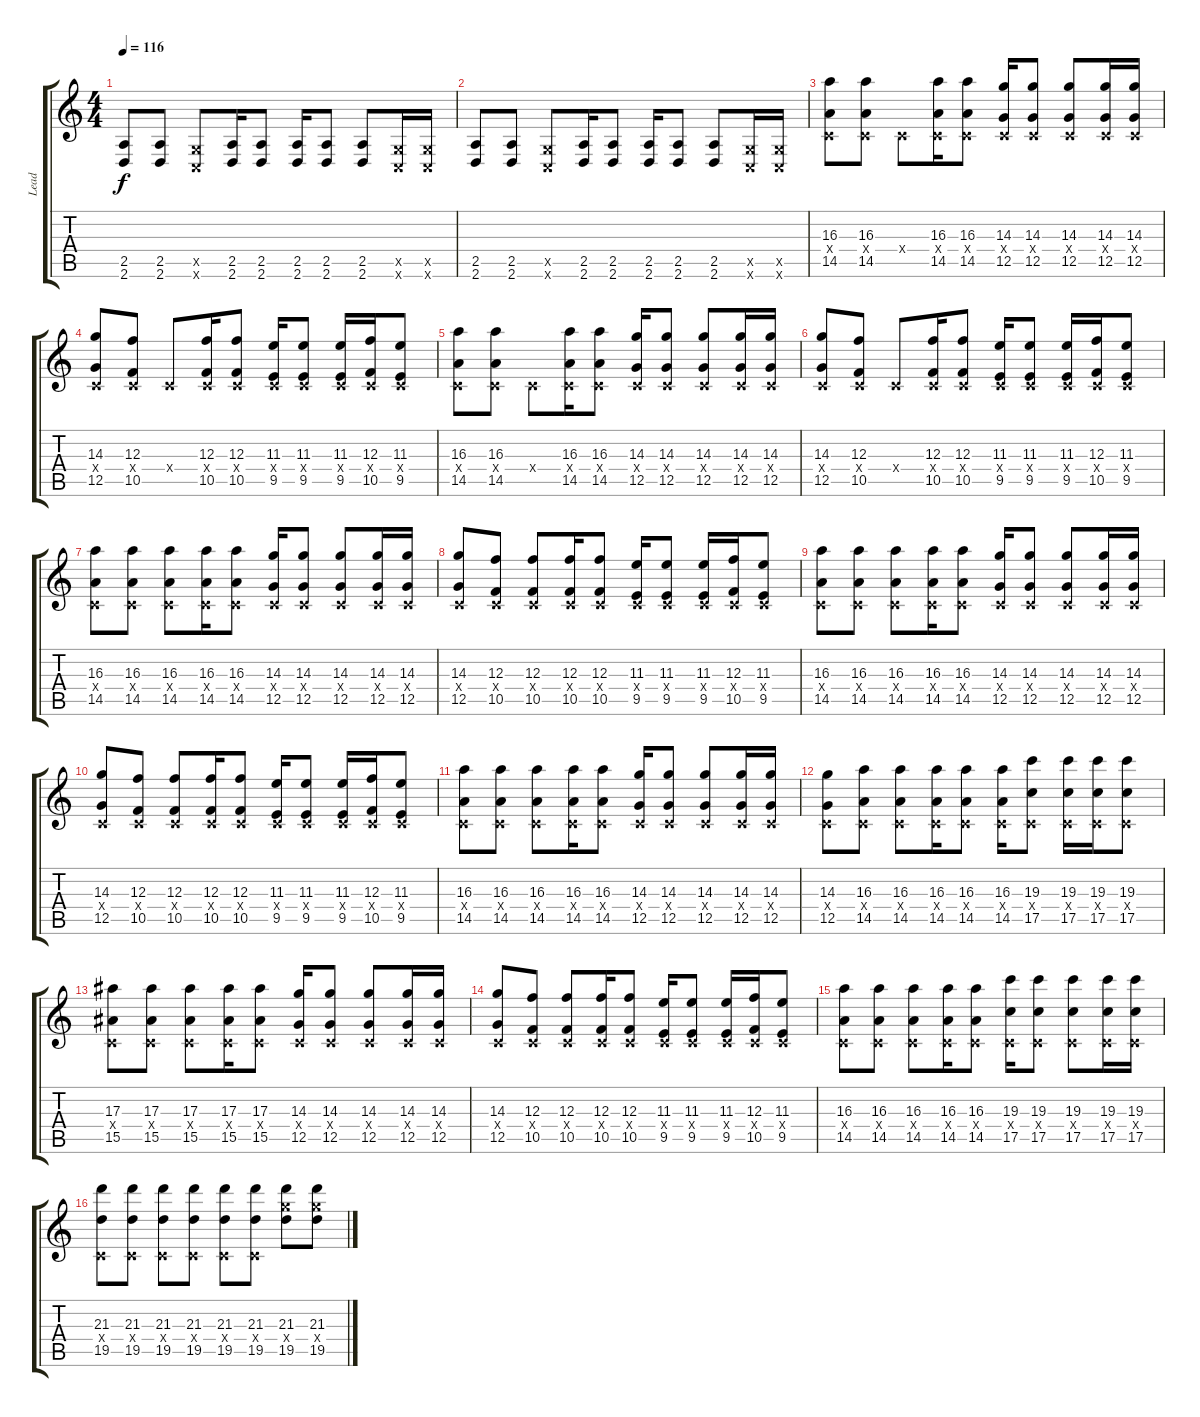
\track ("Lead" "Lead") {instrument distortionguitar}
\staff {score tabs}
\tuning (D4 A3 F3 C3 G2 C2) {hide}
\ts (4 4)
\tempo 116
\clef g2
\ks c
(2.5 2.6).8{dy f} (2.5 2.6).8 (0.5{x} 0.6{x}).8 (2.5 2.6).16 (2.5 2.6).8 (2.5 2.6).16 (2.5 2.6).8 (2.5 2.6).8 (0.5{x} 0.6{x}).16 (0.5{x} 0.6{x}).16 |
(2.5 2.6).8 (2.5 2.6).8 (0.5{x} 0.6{x}).8 (2.5 2.6).16 (2.5 2.6).8 (2.5 2.6).16 (2.5 2.6).8 (2.5 2.6).8 (0.5{x} 0.6{x}).16 (0.5{x} 0.6{x}).16 |
(16.3 0.4{x} 14.5).8 (16.3 0.4{x} 14.5).8 0.4{x}.8 (16.3 0.4{x} 14.5).16 (16.3 0.4{x} 14.5).8 (14.3 0.4{x} 12.5).16 (14.3 0.4{x} 12.5).8 (14.3 0.4{x} 12.5).8 (14.3 0.4{x} 12.5).16 (14.3 0.4{x} 12.5).16 |
(14.3 0.4{x} 12.5).8 (12.3 0.4{x} 10.5).8 0.4{x}.8 (12.3 0.4{x} 10.5).16 (12.3 0.4{x} 10.5).8 (11.3 0.4{x} 9.5).16 (11.3 0.4{x} 9.5).8 (11.3 0.4{x} 9.5).16 (12.3 0.4{x} 10.5).16 (11.3 0.4{x} 9.5).8 |
(16.3 0.4{x} 14.5).8 (16.3 0.4{x} 14.5).8 0.4{x}.8 (16.3 0.4{x} 14.5).16 (16.3 0.4{x} 14.5).8 (14.3 0.4{x} 12.5).16 (14.3 0.4{x} 12.5).8 (14.3 0.4{x} 12.5).8 (14.3 0.4{x} 12.5).16 (14.3 0.4{x} 12.5).16 |
(14.3 0.4{x} 12.5).8 (12.3 0.4{x} 10.5).8 0.4{x}.8 (12.3 0.4{x} 10.5).16 (12.3 0.4{x} 10.5).8 (11.3 0.4{x} 9.5).16 (11.3 0.4{x} 9.5).8 (11.3 0.4{x} 9.5).16 (12.3 0.4{x} 10.5).16 (11.3 0.4{x} 9.5).8 |
(16.3 0.4{x} 14.5).8 (16.3 0.4{x} 14.5).8 (16.3 0.4{x} 14.5).8 (16.3 0.4{x} 14.5).16 (16.3 0.4{x} 14.5).8 (14.3 0.4{x} 12.5).16 (14.3 0.4{x} 12.5).8 (14.3 0.4{x} 12.5).8 (14.3 0.4{x} 12.5).16 (14.3 0.4{x} 12.5).16 |
(14.3 0.4{x} 12.5).8 (12.3 0.4{x} 10.5).8 (12.3 0.4{x} 10.5).8 (12.3 0.4{x} 10.5).16 (12.3 0.4{x} 10.5).8 (11.3 0.4{x} 9.5).16 (11.3 0.4{x} 9.5).8 (11.3 0.4{x} 9.5).16 (12.3 0.4{x} 10.5).16 (11.3 0.4{x} 9.5).8 |
(16.3 0.4{x} 14.5).8 (16.3 0.4{x} 14.5).8 (16.3 0.4{x} 14.5).8 (16.3 0.4{x} 14.5).16 (16.3 0.4{x} 14.5).8 (14.3 0.4{x} 12.5).16 (14.3 0.4{x} 12.5).8 (14.3 0.4{x} 12.5).8 (14.3 0.4{x} 12.5).16 (14.3 0.4{x} 12.5).16 |
(14.3 0.4{x} 12.5).8 (12.3 0.4{x} 10.5).8 (12.3 0.4{x} 10.5).8 (12.3 0.4{x} 10.5).16 (12.3 0.4{x} 10.5).8 (11.3 0.4{x} 9.5).16 (11.3 0.4{x} 9.5).8 (11.3 0.4{x} 9.5).16 (12.3 0.4{x} 10.5).16 (11.3 0.4{x} 9.5).8 |
(16.3 0.4{x} 14.5).8 (16.3 0.4{x} 14.5).8 (16.3 0.4{x} 14.5).8 (16.3 0.4{x} 14.5).16 (16.3 0.4{x} 14.5).8 (14.3 0.4{x} 12.5).16 (14.3 0.4{x} 12.5).8 (14.3 0.4{x} 12.5).8 (14.3 0.4{x} 12.5).16 (14.3 0.4{x} 12.5).16 |
(14.3 0.4{x} 12.5).8 (16.3 0.4{x} 14.5).8 (16.3 0.4{x} 14.5).8 (16.3 0.4{x} 14.5).16 (16.3 0.4{x} 14.5).8 (16.3 0.4{x} 14.5).16 (19.3 0.4{x} 17.5).8 (19.3 0.4{x} 17.5).16 (19.3 0.4{x} 17.5).16 (19.3 0.4{x} 17.5).8 |
(17.3 0.4{x} 15.5).8 (17.3 0.4{x} 15.5).8 (17.3 0.4{x} 15.5).8 (17.3 0.4{x} 15.5).16 (17.3 0.4{x} 15.5).8 (14.3 0.4{x} 12.5).16 (14.3 0.4{x} 12.5).8 (14.3 0.4{x} 12.5).8 (14.3 0.4{x} 12.5).16 (14.3 0.4{x} 12.5).16 |
(14.3 0.4{x} 12.5).8 (12.3 0.4{x} 10.5).8 (12.3 0.4{x} 10.5).8 (12.3 0.4{x} 10.5).16 (12.3 0.4{x} 10.5).8 (11.3 0.4{x} 9.5).16 (11.3 0.4{x} 9.5).8 (11.3 0.4{x} 9.5).16 (12.3 0.4{x} 10.5).16 (11.3 0.4{x} 9.5).8 |
(16.3 0.4{x} 14.5).8 (16.3 0.4{x} 14.5).8 (16.3 0.4{x} 14.5).8 (16.3 0.4{x} 14.5).16 (16.3 0.4{x} 14.5).8 (19.3 0.4{x} 17.5).16 (19.3 0.4{x} 17.5).8 (19.3 0.4{x} 17.5).8 (19.3 0.4{x} 17.5).16 (19.3 0.4{x} 17.5).16 |
(21.3 0.4{x} 19.5).8 (21.3 0.4{x} 19.5).8 (21.3 0.4{x} 19.5).8 (21.3 0.4{x} 19.5).8 (21.3 0.4{x} 19.5).8 (21.3 0.4{x} 19.5).8 (21.3 19.4{x} 19.5).8 (21.3 19.4{x} 19.5).8
